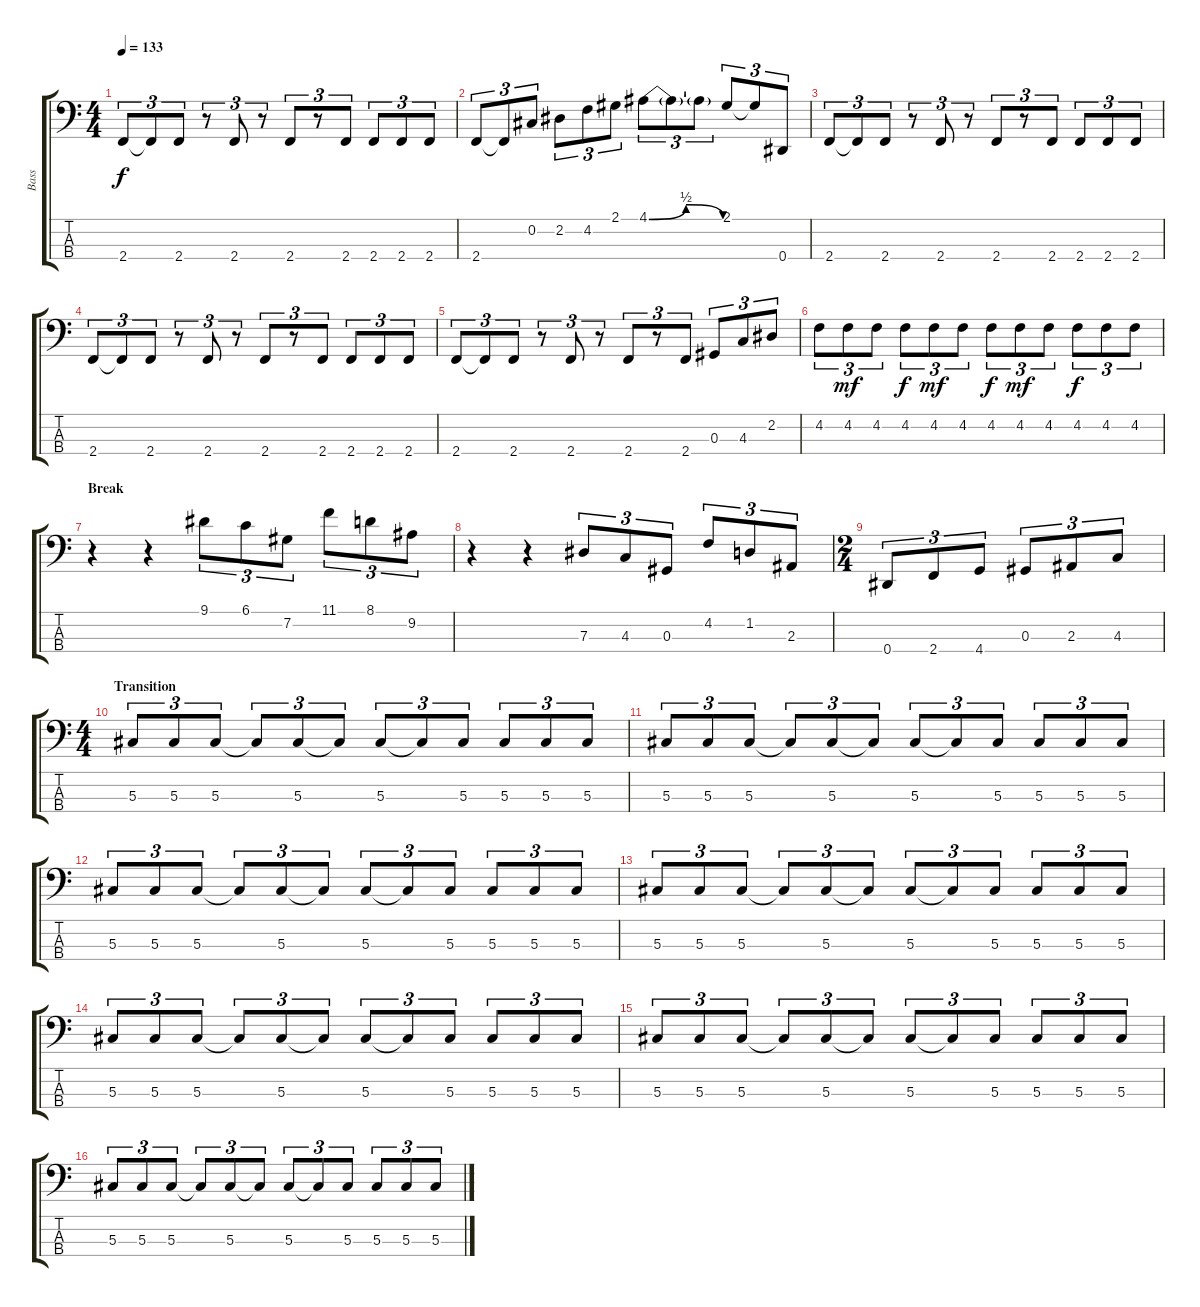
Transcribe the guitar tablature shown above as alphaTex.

\track ("Bass" "Bass") {instrument electricbasspick}
\staff {score tabs}
\tuning (Gb2 Db2 Ab1 Eb1) {hide}
\ts (4 4)
\tempo 133
\clef f4
\ks c
2.4.8{tu (3 2) dy f} 2.4{t}.8{tu (3 2)} 2.4.8{tu (3 2)} r.8{tu (3 2)} 2.4.8{tu (3 2)} r.8{tu (3 2)} 2.4.8{tu (3 2)} r.8{tu (3 2)} 2.4.8{tu (3 2)} 2.4.8{tu (3 2)} 2.4.8{tu (3 2)} 2.4.8{tu (3 2)} |
2.4.8{tu (3 2)} 2.4{t}.8{tu (3 2)} 0.2.8{tu (3 2)} 2.2.8{tu (3 2)} 4.2.8{tu (3 2)} 2.1.8{tu (3 2)} 4.1{be (bendrelease 0 0 30 2 30 2 60 0)}.8{tu (3 2)} 4.1{t}.8{tu (3 2)} 4.1{t}.8{tu (3 2)} 2.1.8{tu (3 2)} 2.1{t}.8{tu (3 2)} 0.4.8{tu (3 2)} |
2.4.8{tu (3 2)} 2.4{t}.8{tu (3 2)} 2.4.8{tu (3 2)} r.8{tu (3 2)} 2.4.8{tu (3 2)} r.8{tu (3 2)} 2.4.8{tu (3 2)} r.8{tu (3 2)} 2.4.8{tu (3 2)} 2.4.8{tu (3 2)} 2.4.8{tu (3 2)} 2.4.8{tu (3 2)} |
2.4.8{tu (3 2)} 2.4{t}.8{tu (3 2)} 2.4.8{tu (3 2)} r.8{tu (3 2)} 2.4.8{tu (3 2)} r.8{tu (3 2)} 2.4.8{tu (3 2)} r.8{tu (3 2)} 2.4.8{tu (3 2)} 2.4.8{tu (3 2)} 2.4.8{tu (3 2)} 2.4.8{tu (3 2)} |
2.4.8{tu (3 2)} 2.4{t}.8{tu (3 2)} 2.4.8{tu (3 2)} r.8{tu (3 2)} 2.4.8{tu (3 2)} r.8{tu (3 2)} 2.4.8{tu (3 2)} r.8{tu (3 2)} 2.4.8{tu (3 2)} 0.3.8{tu (3 2)} 4.3.8{tu (3 2)} 2.2.8{tu (3 2)} |
4.2.8{tu (3 2)} 4.2.8{tu (3 2) dy mf} 4.2.8{tu (3 2)} 4.2.8{tu (3 2) dy f} 4.2.8{tu (3 2) dy mf} 4.2.8{tu (3 2)} 4.2.8{tu (3 2) dy f} 4.2.8{tu (3 2) dy mf} 4.2.8{tu (3 2)} 4.2.8{tu (3 2) dy f} 4.2.8{tu (3 2)} 4.2.8{tu (3 2)} |
\section ("" "Break")
r.4 r.4 9.1.8{tu (3 2)} 6.1.8{tu (3 2)} 7.2.8{tu (3 2)} 11.1.8{tu (3 2)} 8.1.8{tu (3 2)} 9.2.8{tu (3 2)} |
r.4 r.4 7.3.8{tu (3 2)} 4.3.8{tu (3 2)} 0.3.8{tu (3 2)} 4.2.8{tu (3 2)} 1.2.8{tu (3 2)} 2.3.8{tu (3 2)} |
\ts (2 4)
0.4.8{tu (3 2)} 2.4.8{tu (3 2)} 4.4.8{tu (3 2)} 0.3.8{tu (3 2)} 2.3.8{tu (3 2)} 4.3.8{tu (3 2)} |
\ts (4 4)
\section ("" "Transition")
5.3.8{tu (3 2)} 5.3.8{tu (3 2)} 5.3.8{tu (3 2)} 5.3{t}.8{tu (3 2)} 5.3.8{tu (3 2)} 5.3{t}.8{tu (3 2)} 5.3.8{tu (3 2)} 5.3{t}.8{tu (3 2)} 5.3.8{tu (3 2)} 5.3.8{tu (3 2)} 5.3.8{tu (3 2)} 5.3.8{tu (3 2)} |
5.3.8{tu (3 2)} 5.3.8{tu (3 2)} 5.3.8{tu (3 2)} 5.3{t}.8{tu (3 2)} 5.3.8{tu (3 2)} 5.3{t}.8{tu (3 2)} 5.3.8{tu (3 2)} 5.3{t}.8{tu (3 2)} 5.3.8{tu (3 2)} 5.3.8{tu (3 2)} 5.3.8{tu (3 2)} 5.3.8{tu (3 2)} |
5.3.8{tu (3 2)} 5.3.8{tu (3 2)} 5.3.8{tu (3 2)} 5.3{t}.8{tu (3 2)} 5.3.8{tu (3 2)} 5.3{t}.8{tu (3 2)} 5.3.8{tu (3 2)} 5.3{t}.8{tu (3 2)} 5.3.8{tu (3 2)} 5.3.8{tu (3 2)} 5.3.8{tu (3 2)} 5.3.8{tu (3 2)} |
5.3.8{tu (3 2)} 5.3.8{tu (3 2)} 5.3.8{tu (3 2)} 5.3{t}.8{tu (3 2)} 5.3.8{tu (3 2)} 5.3{t}.8{tu (3 2)} 5.3.8{tu (3 2)} 5.3{t}.8{tu (3 2)} 5.3.8{tu (3 2)} 5.3.8{tu (3 2)} 5.3.8{tu (3 2)} 5.3.8{tu (3 2)} |
5.3.8{tu (3 2)} 5.3.8{tu (3 2)} 5.3.8{tu (3 2)} 5.3{t}.8{tu (3 2)} 5.3.8{tu (3 2)} 5.3{t}.8{tu (3 2)} 5.3.8{tu (3 2)} 5.3{t}.8{tu (3 2)} 5.3.8{tu (3 2)} 5.3.8{tu (3 2)} 5.3.8{tu (3 2)} 5.3.8{tu (3 2)} |
5.3.8{tu (3 2)} 5.3.8{tu (3 2)} 5.3.8{tu (3 2)} 5.3{t}.8{tu (3 2)} 5.3.8{tu (3 2)} 5.3{t}.8{tu (3 2)} 5.3.8{tu (3 2)} 5.3{t}.8{tu (3 2)} 5.3.8{tu (3 2)} 5.3.8{tu (3 2)} 5.3.8{tu (3 2)} 5.3.8{tu (3 2)} |
5.3.8{tu (3 2)} 5.3.8{tu (3 2)} 5.3.8{tu (3 2)} 5.3{t}.8{tu (3 2)} 5.3.8{tu (3 2)} 5.3{t}.8{tu (3 2)} 5.3.8{tu (3 2)} 5.3{t}.8{tu (3 2)} 5.3.8{tu (3 2)} 5.3.8{tu (3 2)} 5.3.8{tu (3 2)} 5.3.8{tu (3 2)}
